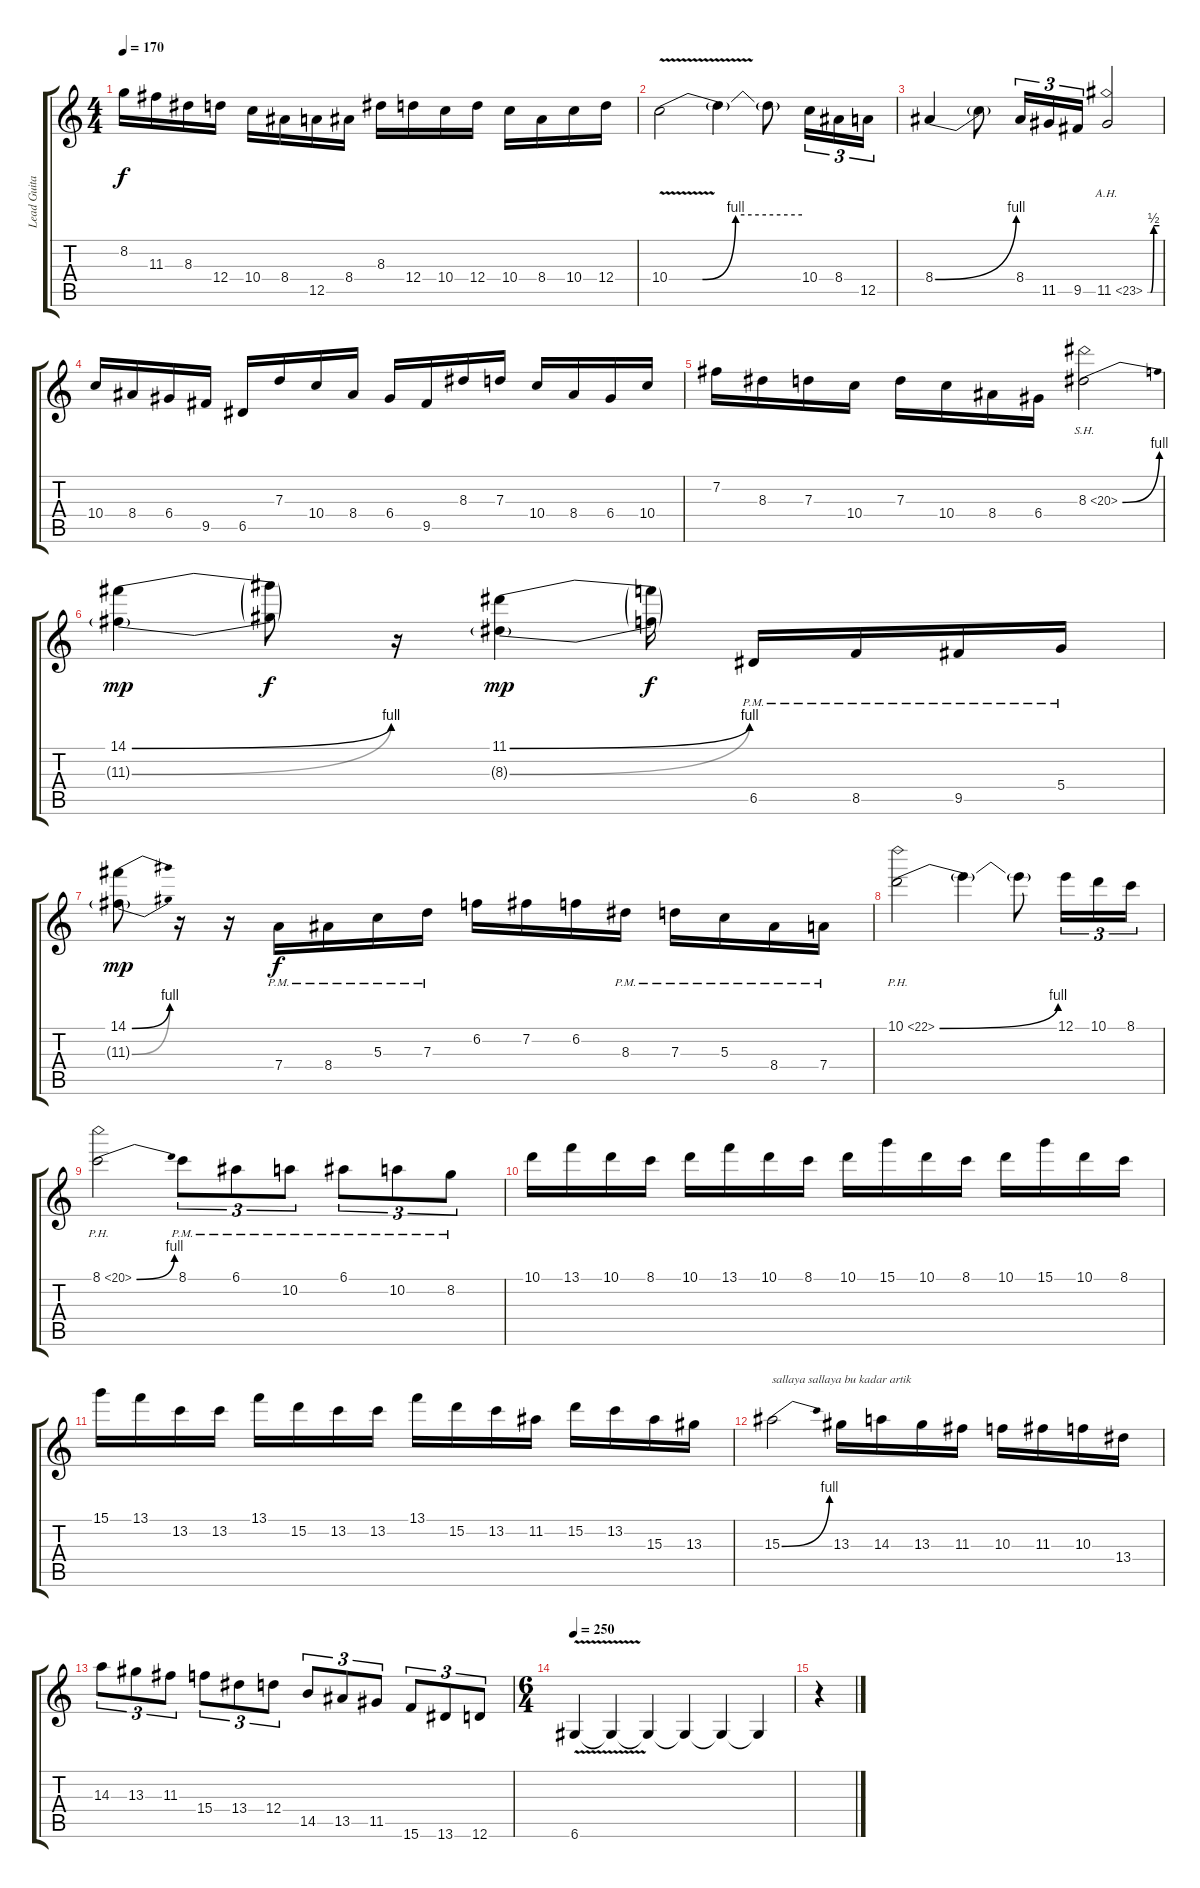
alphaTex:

\track ("Lead Guitar" "Lead Guita") {instrument distortionguitar}
\staff {score tabs}
\tuning (E4 B3 G3 D3 A2 D2) {hide}
\ts (4 4)
\tempo 170
\clef g2
\ks c
8.2.16{dy f} 11.3.16 8.3.16 12.4.16 10.4.16 8.4.16 12.5.16 8.4.16 8.3.16 12.4.16 10.4.16 12.4.16 10.4.16 8.4.16 10.4.16 12.4.16 |
10.4{be (custom 0 0 15 0 30 4 60 4) v}.2 10.4{t}.4 10.4{t}.8 10.4.16{tu (3 2)} 8.4.16{tu (3 2)} 12.5.16{tu (3 2)} |
8.4{be (bend 0 0 60 4)}.4 8.4{t}.8 8.4.16{tu (3 2)} 11.5.16{tu (3 2)} 9.5.16{tu (3 2)} 11.5{be (custom 0 0 15 0 31 2 60 2) ah 12}.2 |
10.4.16 8.4.16 6.4.16 9.5.16 6.5.16 7.3.16 10.4.16 8.4.16 6.4.16 9.5.16 8.3.16 7.3.16 10.4.16 8.4.16 6.4.16 10.4.16 |
7.2.16 8.3.16 7.3.16 10.4.16 7.3.16 10.4.16 8.4.16 6.4.16 8.3{be (bend 0 0 60 4) sh 12}.2 |
(14.1{be (bend 0 0 60 4)} 11.3{be (bend 0 0 60 4) g}).4{dy mp} (14.1{t} 11.3{t}).8{dy f} r.16 (11.1{be (bend 0 0 60 4)} 8.3{be (bend 0 0 60 4) g}).4{dy mp} (11.1{t} 8.3{t}).16{dy f} 6.5{pm}.16 8.5{pm}.16 9.5{pm}.16 5.4{pm}.16 |
(14.1{be (bend 0 0 60 4)} 11.3{be (bend 0 0 60 4) g}).8{dy mp} r.16 r.16 7.4{pm}.16{dy f} 8.4{pm}.16 5.3{pm}.16 7.3{pm}.16 6.2.16 7.2.16 6.2.16 8.3{pm}.16 7.3{pm}.16 5.3{pm}.16 8.4{pm}.16 7.4{pm}.16 |
10.1{be (bend 0 0 60 4) ph 12}.2 10.1{t}.4 10.1{t}.8 12.1.16{tu (3 2)} 10.1.16{tu (3 2)} 8.1.16{tu (3 2)} |
8.1{be (bend 0 0 60 4) ph 12}.2 8.1{pm}.8{tu (3 2)} 6.1{pm}.8{tu (3 2)} 10.2{pm}.8{tu (3 2)} 6.1{pm}.8{tu (3 2)} 10.2{pm}.8{tu (3 2)} 8.2{pm}.8{tu (3 2)} |
10.1.16 13.1.16 10.1.16 8.1.16 10.1.16 13.1.16 10.1.16 8.1.16 10.1.16 15.1.16 10.1.16 8.1.16 10.1.16 15.1.16 10.1.16 8.1.16 |
15.1.16 13.1.16 13.2.16 13.2.16 13.1.16 15.2.16 13.2.16 13.2.16 13.1.16 15.2.16 13.2.16 11.2.16 15.2.16 13.2.16 15.3.16 13.3.16 |
15.3{be (bend 0 0 60 4)}.2{txt "sallaya sallaya bu kadar artik"} 13.3.16 14.3.16 13.3.16 11.3.16 10.3.16 11.3.16 10.3.16 13.4.16 |
14.3.8{tu (3 2)} 13.3.8{tu (3 2)} 11.3.8{tu (3 2)} 15.4.8{tu (3 2)} 13.4.8{tu (3 2)} 12.4.8{tu (3 2)} 14.5.8{tu (3 2)} 13.5.8{tu (3 2)} 11.5.8{tu (3 2)} 15.6.8{tu (3 2)} 13.6.8{tu (3 2)} 12.6.8{tu (3 2)} |
\ts (6 4)
\tempo 250
6.6{v}.4 6.6{t}.4 6.6{t}.4 6.6{t}.4 6.6{t}.4 6.6{t}.4 |
r.4
